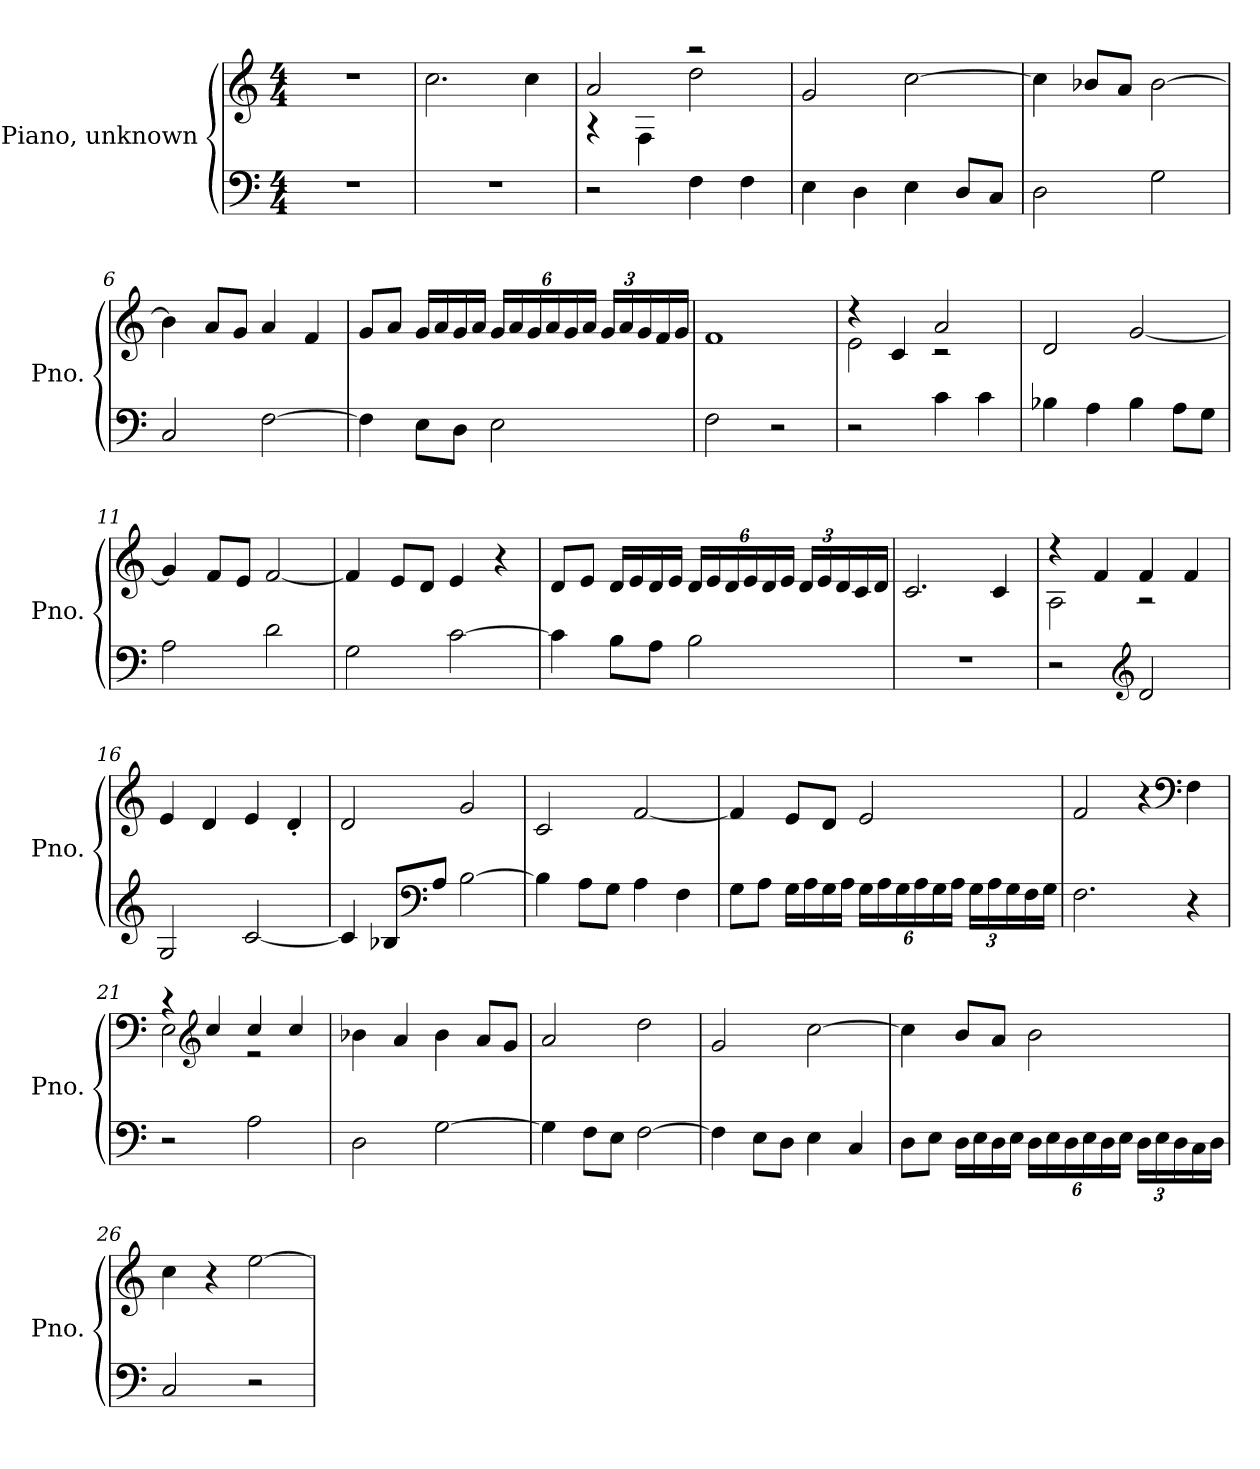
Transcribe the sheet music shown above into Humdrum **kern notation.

**kern	**kern
*part1	*part1
*staff2	*staff1
*I"Piano, unknown	*
*I'Pno.	*
*clefF4	*clefG2
*k[]	*k[]
*M4/4	*M4/4
*MM120	*MM120
=1	=1
1r	1r
=2	=2
1r	2.cc\
.	4cc\
=3	=3
*	*^
2r	2a/	4r
.	.	4F\
4F\	2r	2dd\
4F\	.	.
*	*v	*v
=4	=4
4E\	2g/
4D\	.
4E\	[2cc\
8D/L	.
8C/J	.
=5	=5
2D\	4cc\]
.	8b-X/L
.	8a/J
2G\	[2b-\
=6	=6
2C/	4b-\]
.	8a/L
.	8g/J
[2F\	4a/
.	4f/
!!LO:LB:g=z
=7	=7
4F\]	8g/L
.	8a/J
8E\L	16g/LL
.	16a/
8D\J	16g/
.	16a/JJ
*	*Xbrackettup
2E\	24g/LL
.	24a/
.	24g/
.	24a/
.	24g/
.	24a/JJ
.	24g/LL
.	24a/
.	24g/
.	16f/
.	16g/JJ
=8	=8
2F\	1f
2r	.
=9	=9
*	*^
2r	4r	2e\
.	4c/	.
4c\	2a/	2r
4c\	.	.
*	*v	*v
=10	=10
4B-X\	2d/
4A\	.
4B-\	[2g/
8A\L	.
8G\J	.
=11	=11
2A\	4g/]
.	8f/L
.	8e/J
2d\	[2f/
=12	=12
2G\	4f/]
.	8e/L
.	8d/J
[2c\	4e/
.	4r
!!LO:LB:g=z
=13	=13
4c\]	8d/L
.	8e/J
8B\L	16d/LL
.	16e/
8A\J	16d/
.	16e/JJ
2B\	24d/LL
.	24e/
.	24d/
.	24e/
.	24d/
.	24e/JJ
.	24d/LL
.	24e/
.	24d/
.	16c/
.	16d/JJ
=14	=14
1r	2.c/
.	4c/
=15	=15
*	*^
2r	4r	2A\
.	4f/	.
*clefG2	*	*
2d/	4f/	2r
.	4f/	.
*	*v	*v
=16	=16
2G/	4e/
.	4d/
[2c/	4e/
.	4d'/
=17	=17
4c/]	2d/
8B-X/L	.
*clefF4	*
8A/J	.
[2B-\	2g/
=18	=18
4B-\]	2c/
8A\L	.
8G\J	.
4A\	[2f/
4F\	.
!!LO:LB:g=z
=19	=19
8G\L	4f/]
8A\J	.
16G\LL	8e/L
16A\	.
16G\	8d/J
16A\JJ	.
*Xbrackettup	*
24G\LL	2e/
24A\	.
24G\	.
24A\	.
24G\	.
24A\JJ	.
24G\LL	.
24A\	.
24G\	.
16F\	.
16G\JJ	.
=20	=20
2.F\	2f/
.	4r
*	*clefF4
4r	4F\
=21	=21
*	*^
2r	4r	2E\
*	*clefG2	*
.	4cc/	.
2A\	4cc/	2r
.	4cc/	.
*	*v	*v
=22	=22
2D\	4b-X\
.	4a/
[2G\	4b-\
.	8a/L
.	8g/J
=23	=23
4G\]	2a/
8F\L	.
8E\J	.
[2F\	2dd\
=24	=24
4F\]	2g/
8E\L	.
8D\J	.
4E\	[2cc\
4C/	.
!!LO:LB:g=z
=25	=25
8D\L	4cc\]
8E\J	.
16D\LL	8b/L
16E\	.
16D\	8a/J
16E\JJ	.
24D\LL	2b\
24E\	.
24D\	.
24E\	.
24D\	.
24E\JJ	.
24D\LL	.
24E\	.
24D\	.
16C\	.
16D\JJ	.
=26	=26
2C/	4cc\
.	4r
2r	[2ee\
=	=
*-	*-
